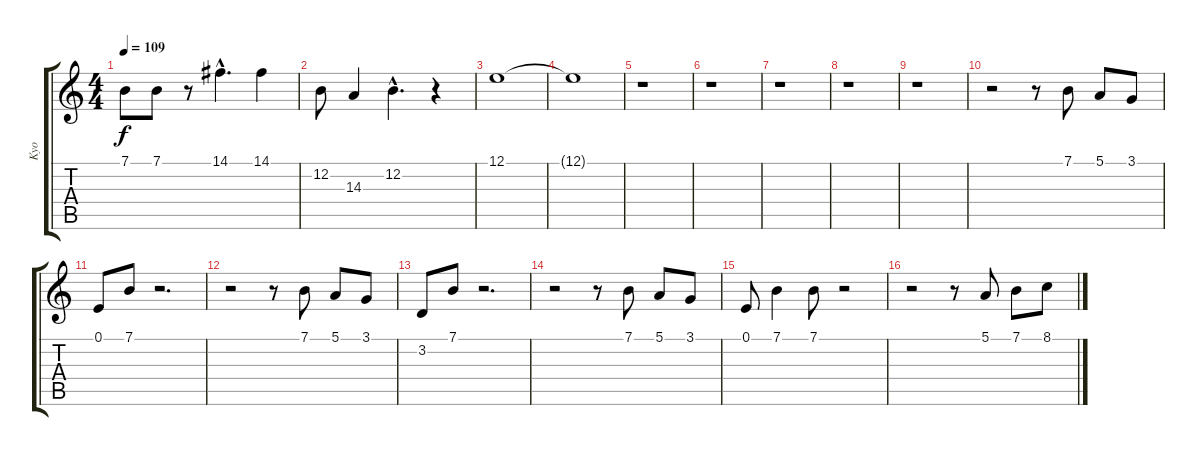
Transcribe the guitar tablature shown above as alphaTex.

\track ("Kyo" "Kyo") {instrument pad7halo}
\staff {score tabs}
\tuning (E4 B3 G3 D3 A2 E2) {hide}
\ts (4 4)
\tempo 109
\clef g2
\ks c
7.1.8{dy f} 7.1.8 r.8 14.1{hac}.4{d} 14.1.4 |
12.2.8 14.3.4 12.2{hac}.4{d} r.4 |
12.1.1 |
12.1{t}.1 |
r.1 |
r.1 |
r.1 |
r.1 |
r.1 |
r.2 r.8 7.1.8 5.1.8 3.1.8 |
0.1.8 7.1.8 r.2{d} |
r.2 r.8 7.1.8 5.1.8 3.1.8 |
3.2.8 7.1.8 r.2{d} |
r.2 r.8 7.1.8 5.1.8 3.1.8 |
0.1.8 7.1.4 7.1.8 r.2 |
r.2 r.8 5.1.8 7.1.8 8.1.8
